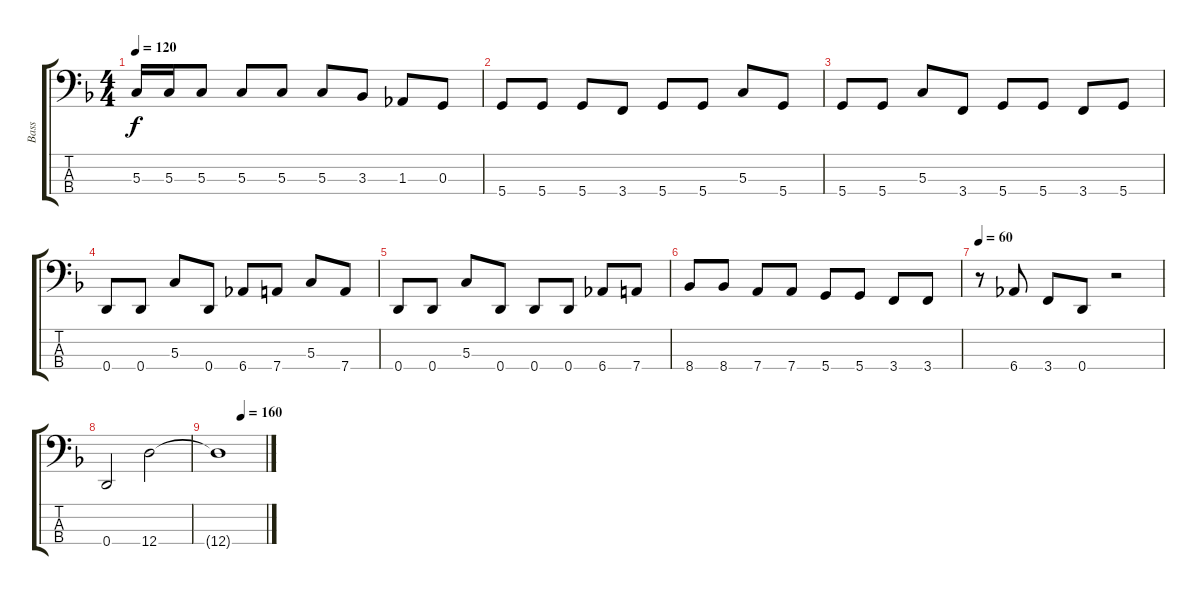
\track ("Bass" "Bass") {instrument electricbassfinger}
\staff {score tabs}
\tuning (F2 C2 G1 D1) {hide}
\ts (4 4)
\tempo 120
\clef f4
\ks f
5.3.16{dy f} 5.3.16 5.3.8 5.3.8 5.3.8 5.3.8 3.3.8 1.3.8 0.3.8 |
5.4.8 5.4.8 5.4.8 3.4.8 5.4.8 5.4.8 5.3.8 5.4.8 |
5.4.8 5.4.8 5.3.8 3.4.8 5.4.8 5.4.8 3.4.8 5.4.8 |
0.4.8 0.4.8 5.3.8 0.4.8 6.4.8 7.4.8 5.3.8 7.4.8 |
0.4.8 0.4.8 5.3.8 0.4.8 0.4.8 0.4.8 6.4.8 7.4.8 |
8.4.8 8.4.8 7.4.8 7.4.8 5.4.8 5.4.8 3.4.8 3.4.8 |
\tempo 60
r.8 6.4.8 3.4.8 0.4.8 r.2 |
0.4.2 12.4.2 |
\tempo (160 0.5)
12.4{t}.1
